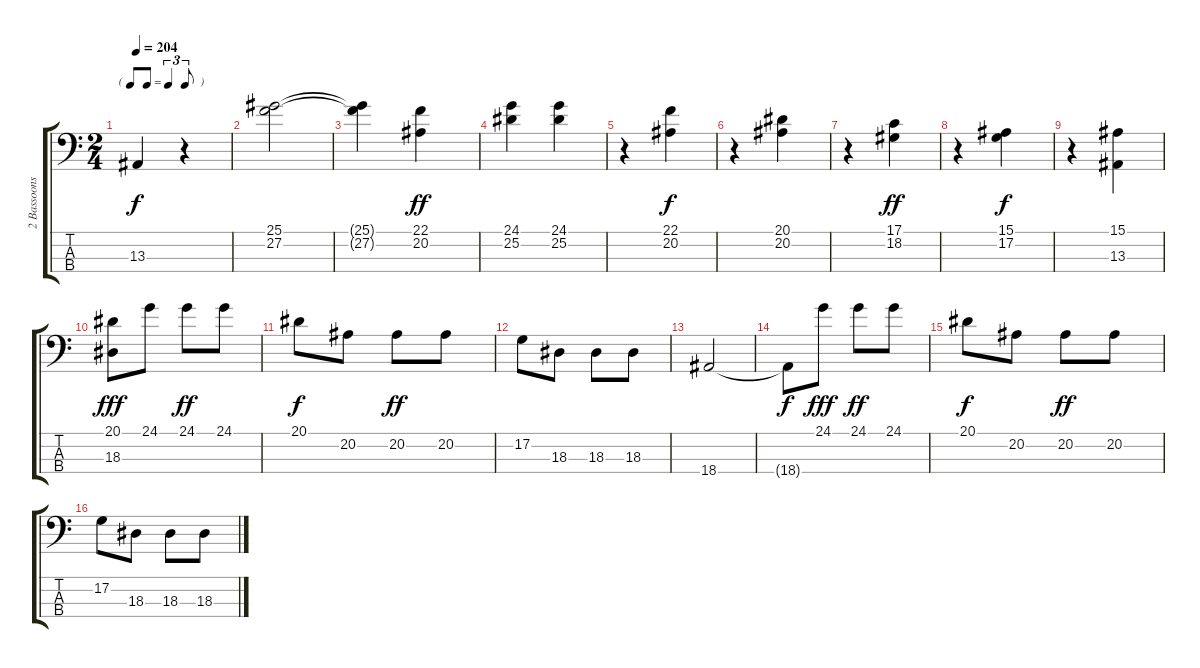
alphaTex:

\track ("2 Bassoons" "2 Bassoons") {instrument bassoon}
\staff {score tabs}
\tuning (G2 D2 A1 E1) {hide}
\ts (2 4)
\tf triplet8th
\tempo 204
\clef f4
\ks c
13.3.4{dy f} r.4 |
(25.1 27.2).2 |
(25.1{t} 27.2{t}).4 (22.1 20.2).4{dy ff} |
(24.1 25.2).4 (24.1 25.2).4 |
r.4 (22.1 20.2).4{dy f} |
r.4 (20.1 20.2).4 |
r.4 (17.1 18.2).4{dy ff} |
r.4 (15.1 17.2).4{dy f} |
r.4 (15.1 13.3).4 |
(20.1 18.3).8{dy fff} 24.1.8 24.1.8{dy ff} 24.1.8 |
20.1.8{dy f} 20.2.8 20.2.8{dy ff} 20.2.8 |
17.2.8 18.3.8 18.3.8 18.3.8 |
18.4.2 |
18.4{t}.8{dy f} 24.1.8{dy fff} 24.1.8{dy ff} 24.1.8 |
20.1.8{dy f} 20.2.8 20.2.8{dy ff} 20.2.8 |
17.2.8 18.3.8 18.3.8 18.3.8
